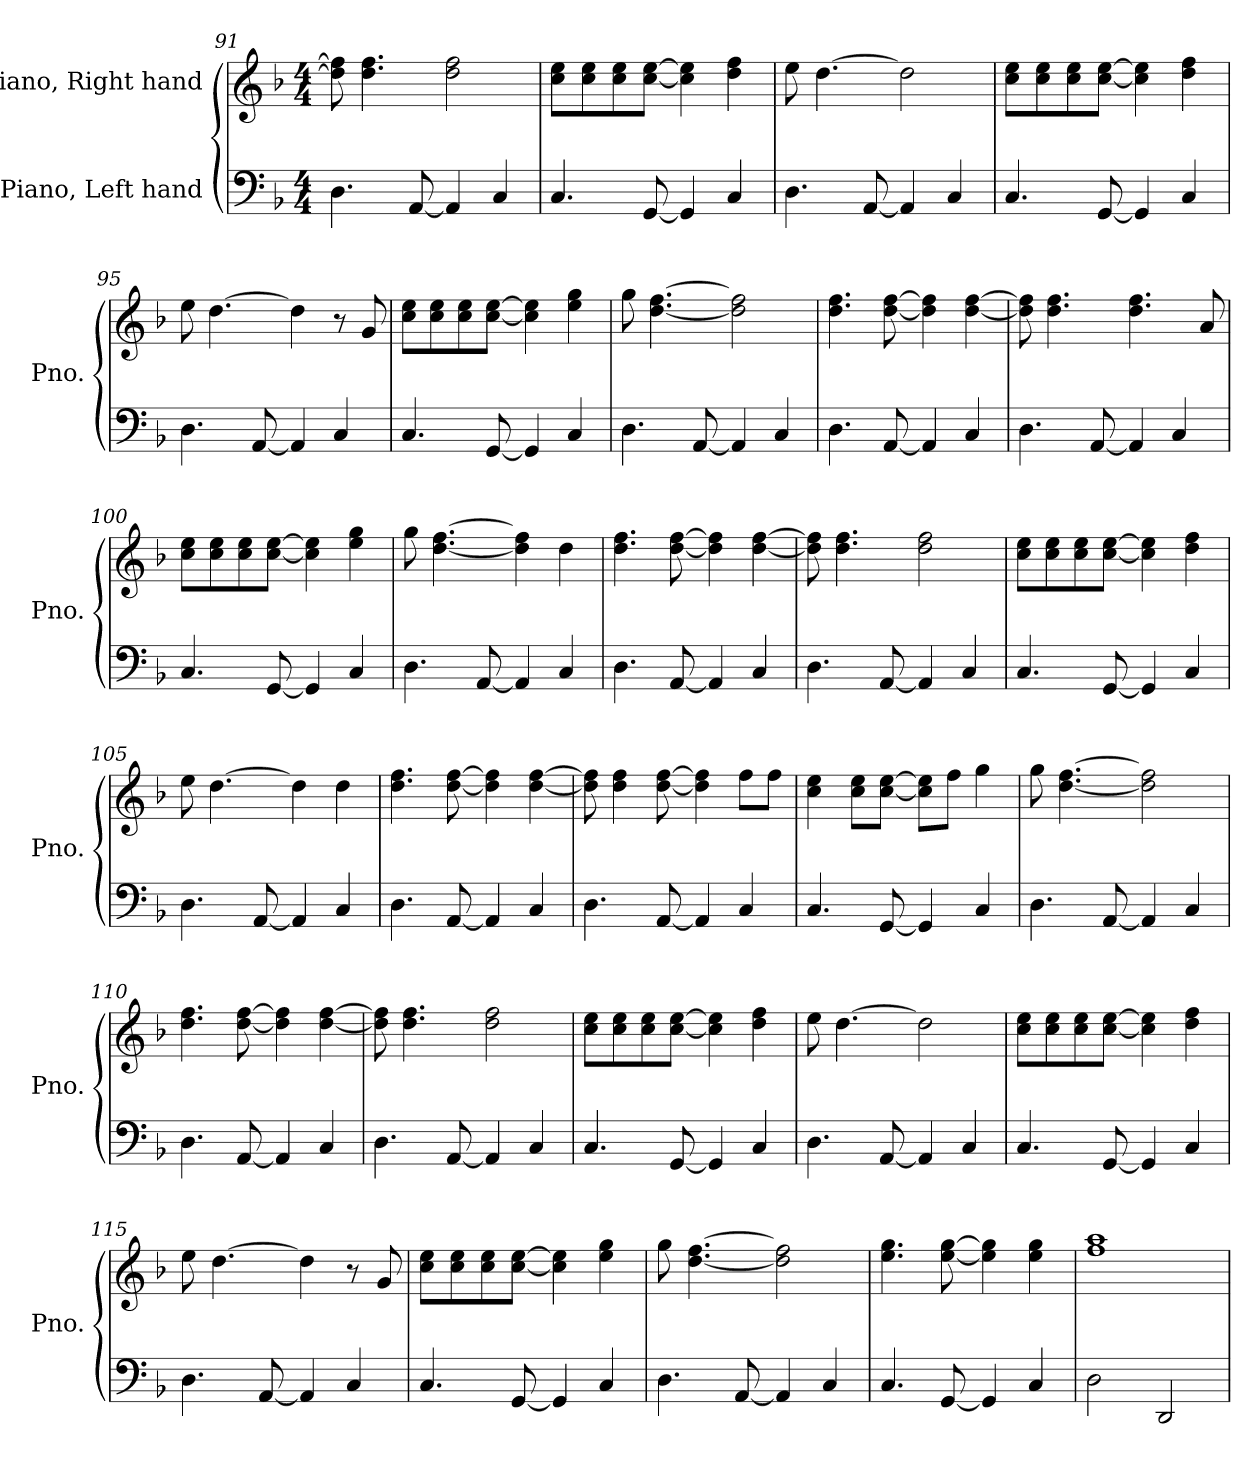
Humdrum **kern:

**kern	**kern
*part2	*part1
*staff2	*staff1
*I"Piano, Left hand	*I"Piano, Right hand
*I'Pno.	*I'Pno.
*clefF4	*clefG2
*k[b-]	*k[b-]
*M4/4	*M4/4
=91	=91
4.D\	8dd\] 8ff\]
.	4.dd\ 4.ff\
[8AA/	.
4AA/]	2dd\ 2ff\
4C/	.
=92	=92
4.C/	8cc\ 8ee\L
.	8cc\ 8ee\
.	8cc\ 8ee\
[8GG/	[8cc\ [8ee\J
4GG/]	4cc\] 4ee\]
4C/	4dd\ 4ff\
=93	=93
4.D\	8ee\
.	[4.dd\
[8AA/	.
4AA/]	2dd\]
4C/	.
=94	=94
4.C/	8cc\ 8ee\L
.	8cc\ 8ee\
.	8cc\ 8ee\
[8GG/	[8cc\ [8ee\J
4GG/]	4cc\] 4ee\]
4C/	4dd\ 4ff\
=95	=95
4.D\	8ee\
.	[4.dd\
[8AA/	.
4AA/]	4dd\]
4C/	8r
.	8g/
!!LO:LB:g=z
=96	=96
4.C/	8cc\ 8ee\L
.	8cc\ 8ee\
.	8cc\ 8ee\
[8GG/	[8cc\ [8ee\J
4GG/]	4cc\] 4ee\]
4C/	4ee\ 4gg\
=97	=97
4.D\	8gg\
.	[4.dd\ [4.ff\
[8AA/	.
4AA/]	2dd\] 2ff\]
4C/	.
=98	=98
4.D\	4.dd\ 4.ff\
[8AA/	[8dd\ [8ff\
4AA/]	4dd\] 4ff\]
4C/	[4dd\ [4ff\
=99	=99
4.D\	8dd\] 8ff\]
.	4.dd\ 4.ff\
[8AA/	.
4AA/]	4.dd\ 4.ff\
4C/	.
.	8a/
=100	=100
4.C/	8cc\ 8ee\L
.	8cc\ 8ee\
.	8cc\ 8ee\
[8GG/	[8cc\ [8ee\J
4GG/]	4cc\] 4ee\]
4C/	4ee\ 4gg\
=101	=101
4.D\	8gg\
.	[4.dd\ [4.ff\
[8AA/	.
4AA/]	4dd\] 4ff\]
4C/	4dd\
!!LO:PB:g=z
=102	=102
4.D\	4.dd\ 4.ff\
[8AA/	[8dd\ [8ff\
4AA/]	4dd\] 4ff\]
4C/	[4dd\ [4ff\
=103	=103
4.D\	8dd\] 8ff\]
.	4.dd\ 4.ff\
[8AA/	.
4AA/]	2dd\ 2ff\
4C/	.
=104	=104
4.C/	8cc\ 8ee\L
.	8cc\ 8ee\
.	8cc\ 8ee\
[8GG/	[8cc\ [8ee\J
4GG/]	4cc\] 4ee\]
4C/	4dd\ 4ff\
=105	=105
4.D\	8ee\
.	[4.dd\
[8AA/	.
4AA/]	4dd\]
4C/	4dd\
=106	=106
4.D\	4.dd\ 4.ff\
[8AA/	[8dd\ [8ff\
4AA/]	4dd\] 4ff\]
4C/	[4dd\ [4ff\
=107	=107
4.D\	8dd\] 8ff\]
.	4dd\ 4ff\
[8AA/	[8dd\ [8ff\
4AA/]	4dd\] 4ff\]
4C/	8ff\L
.	8ff\J
!!LO:LB:g=z
=108	=108
4.C/	4cc\ 4ee\
.	8cc\ 8ee\L
[8GG/	[8cc\ [8ee\J
4GG/]	8cc\] 8ee\]L
.	8ff\J
4C/	4gg\
=109	=109
4.D\	8gg\
.	[4.dd\ [4.ff\
[8AA/	.
4AA/]	2dd\] 2ff\]
4C/	.
=110	=110
4.D\	4.dd\ 4.ff\
[8AA/	[8dd\ [8ff\
4AA/]	4dd\] 4ff\]
4C/	[4dd\ [4ff\
=111	=111
4.D\	8dd\] 8ff\]
.	4.dd\ 4.ff\
[8AA/	.
4AA/]	2dd\ 2ff\
4C/	.
=112	=112
4.C/	8cc\ 8ee\L
.	8cc\ 8ee\
.	8cc\ 8ee\
[8GG/	[8cc\ [8ee\J
4GG/]	4cc\] 4ee\]
4C/	4dd\ 4ff\
=113	=113
4.D\	8ee\
.	[4.dd\
[8AA/	.
4AA/]	2dd\]
4C/	.
!!LO:LB:g=z
=114	=114
4.C/	8cc\ 8ee\L
.	8cc\ 8ee\
.	8cc\ 8ee\
[8GG/	[8cc\ [8ee\J
4GG/]	4cc\] 4ee\]
4C/	4dd\ 4ff\
=115	=115
4.D\	8ee\
.	[4.dd\
[8AA/	.
4AA/]	4dd\]
4C/	8r
.	8g/
=116	=116
4.C/	8cc\ 8ee\L
.	8cc\ 8ee\
.	8cc\ 8ee\
[8GG/	[8cc\ [8ee\J
4GG/]	4cc\] 4ee\]
4C/	4ee\ 4gg\
=117	=117
4.D\	8gg\
.	[4.dd\ [4.ff\
[8AA/	.
4AA/]	2dd\] 2ff\]
4C/	.
=118	=118
4.C/	4.ee\ 4.gg\
[8GG/	[8ee\ [8gg\
4GG/]	4ee\] 4gg\]
4C/	4ee\ 4gg\
=119	=119
2D\	1ff 1aa
2DD/	.
=	=
*-	*-
